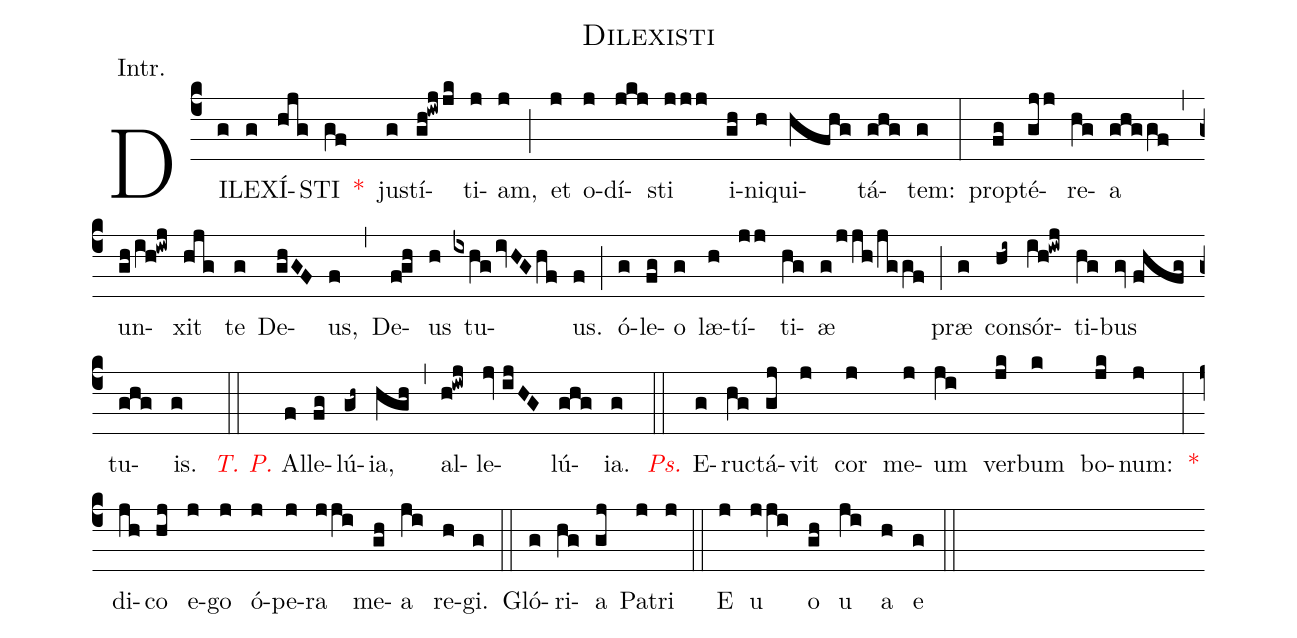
name:Dilexisti;
annotation:Intr.;
mode:VIII.;
office-part:Introit;
%%
(c4) DI(g)LEX(g)Í(hjg)STI(gf) <v>\red{*}</v>() ju(g)stí(gh!iwjjk)ti(j)am,(j) (;) et(j) o(j)dí(jkj)sti(jjj) i(gh)ni(h)qui(hfhg)tá(ghg)tem:(g) (:) pro(fg)pté(gjj)re(hg)a(ghggf) (,) un(gh/ih!iwj)xit(hjg) te(g) De(ghGF)us,(f) (,) De(f!gh)us(h) tu(ixhgivHGhf)us.(f) (;) ó(g)le(fg)o(g) læ(h)tí(jj)ti(hg)æ(g/jjh/jggf) (;) præ(g) con(hi~)sór(ih!iwj)ti(hg)bus(gv//fhfg) tu(ghg)is.(g) (::) <v>\redit{T. P.}</v> Al(f)le(fg)lú(gh~)ia,(hgh) (,) al(h!iwj)le(jv//ijHG)lú(ghg)ia.(g) (::) <v>\redit{Ps.}</v> E(g)ru(hg)ctá(gj)vit(j) cor(j) me(j)um(ji) ver(jk)bum(k) bo(jk)num:(j) <v>\red{*}</v>(:) di(jh)co(hj) e(j)go(j) ó(j)pe(j)ra(jji) me(gh)a(ji) re(h)gi.(g) (::) Gló(g)ri(hg)a(gj) Pa(j)tri(j) (::) E(j) u(jji) o(gh) u(ji) a(h) e(g) (::)
